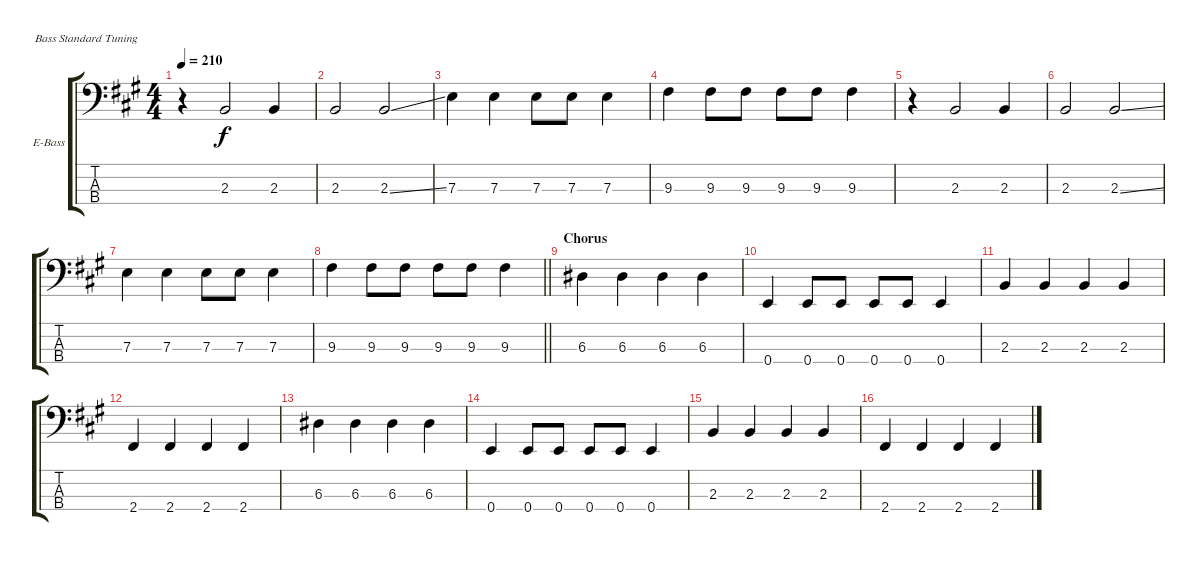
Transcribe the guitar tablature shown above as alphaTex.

\defaultSystemsLayout 4
\bracketExtendMode groupsimilarinstruments
\firstSystemTrackNameOrientation horizontal
\otherSystemsTrackNameOrientation horizontal
\track ("Bass" "E-Bass") {instrument electricbassfinger}
\staff {score tabs}
\tuning (G2 D2 A1 E1)
\ts (4 4)
\tempo 210
\clef f4
\ks a
r.4{dy f} 2.3.2 2.3.4 |
2.3.2 2.3{ss}.2 |
7.3.4 7.3.4 7.3.8 7.3.8 7.3.4 |
9.3.4 9.3.8 9.3.8 9.3.8 9.3.8 9.3.4 |
r.4 2.3.2 2.3.4 |
2.3.2 2.3{ss}.2 |
7.3.4 7.3.4 7.3.8 7.3.8 7.3.4 |
\barLineRight lightlight
9.3.4 9.3.8 9.3.8 9.3.8 9.3.8 9.3.4 |
\section ("" "Chorus")
6.3.4 6.3.4 6.3.4 6.3.4 |
0.4.4 0.4.8 0.4.8 0.4.8 0.4.8 0.4.4 |
2.3.4 2.3.4 2.3.4 2.3.4 |
2.4.4 2.4.4 2.4.4 2.4.4 |
6.3.4 6.3.4 6.3.4 6.3.4 |
0.4.4 0.4.8 0.4.8 0.4.8 0.4.8 0.4.4 |
2.3.4 2.3.4 2.3.4 2.3.4 |
2.4.4 2.4.4 2.4.4 2.4.4
